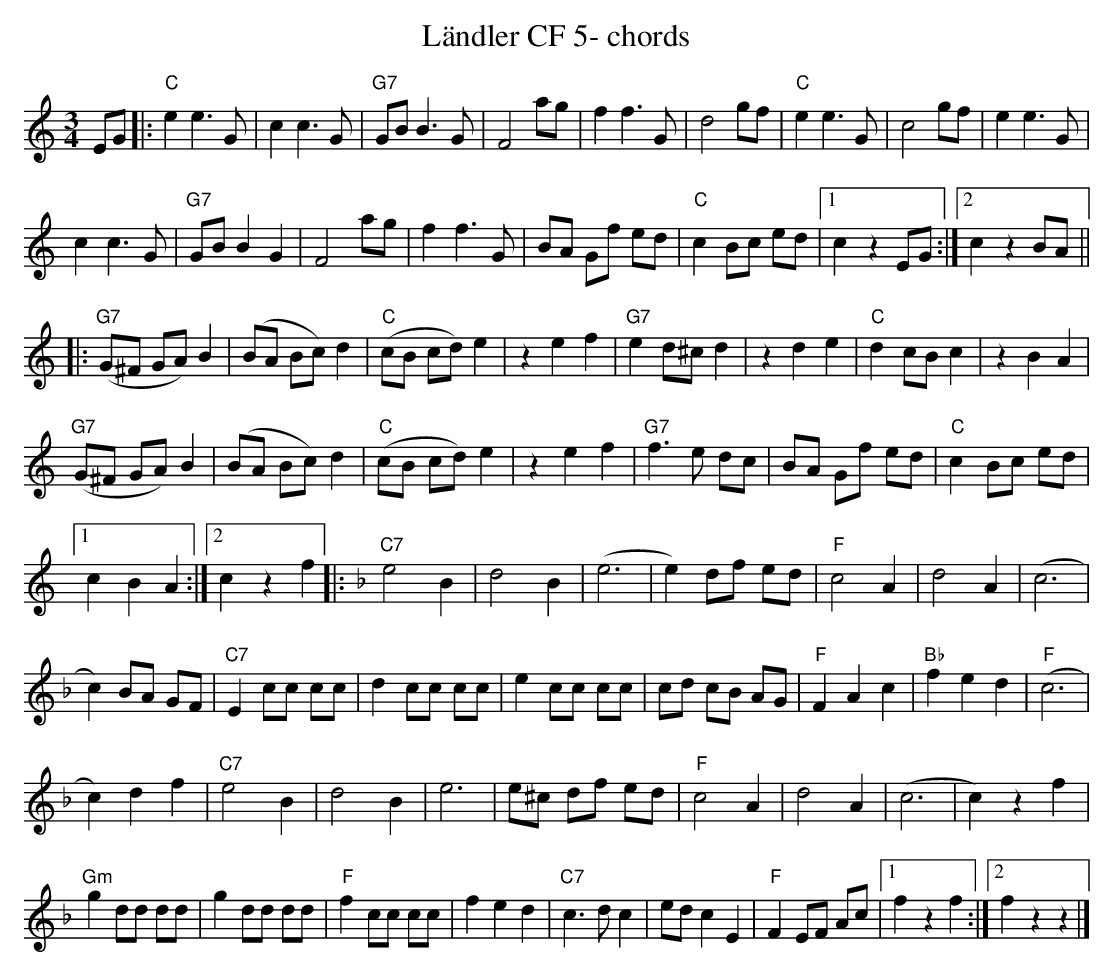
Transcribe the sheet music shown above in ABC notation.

X:1
T:L\"andler CF 5- chords
M:3/4
L:1/8
K:Cmaj%%MIDI gchordon
EG |: "C"e2e3G | c2c3G | "G7"GBB3G | F4ag | f2f3G | d4gf | "C"e2e3G | c4gf | e2e3G |
c2c3G | "G7"GBB2G2 | F4ag | f2f3G | BA Gf ed | "C"c2Bc ed |1 c2 z2EG :|2 c2z2BA ||
|: "G7"(G^F GA) B2 | (BA Bc) d2 | "C"(cB cd) e2 | z2e2f2 | "G7"e2 d^c d2 | z2d2e2 | "C"d2cBc2 | z2B2A2 |
"G7"(G^F GA) B2 | (BA Bc) d2 | "C"(cB cd) e2 | z2e2f2 | "G7"f3e dc | BA Gf ed | "C"c2 Bc ed |1
c2B2A2 :|2 c2z2f2 |: [K:Fmaj] "C7"e4B2 | d4B2 | (e6 | e2)df ed | "F"c4A2 | d4A2 | (c6 |
c2) BA GF | "C7"E2 cc cc | d2 cc cc | e2 cc cc | cd cB AG | "F"F2A2c2 | "Bb"f2e2d2 | "F"(c6 |
c2) d2f2 | "C7"e4B2 | d4B2 | e6 | e^c df ed | "F"c4A2 | d4A2 | (c6 | c2)z2f2 |
"Gm"g2 dd dd | g2 dd dd | "F"f2 cc cc | f2e2d2 | "C7"c3dc2 | ed c2E2 | "F"F2 EF Ac |1 f2z2f2 :|2 f2z2z2 |]
